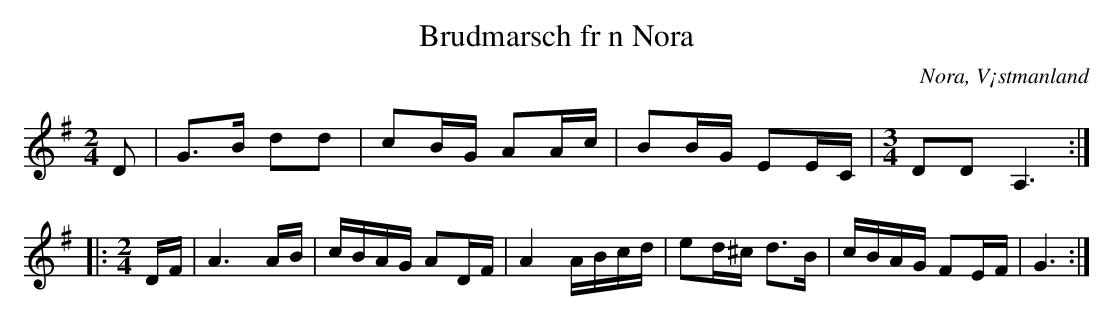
X:1
T:Brudmarsch fr n Nora
O:Nora, V¡stmanland
M:2/4
L:1/16
K:G
[M:2/4] D2 | G3B d2d2 | c2BG A2Ac | B2BG E2EC | [M:3/4] D2D2 A,6 :|
|: [M:2/4] DF | A6 AB | cBAG A2DF | A4 ABcd | e2d^c d3B | cBAG F2EF | G6 :|
